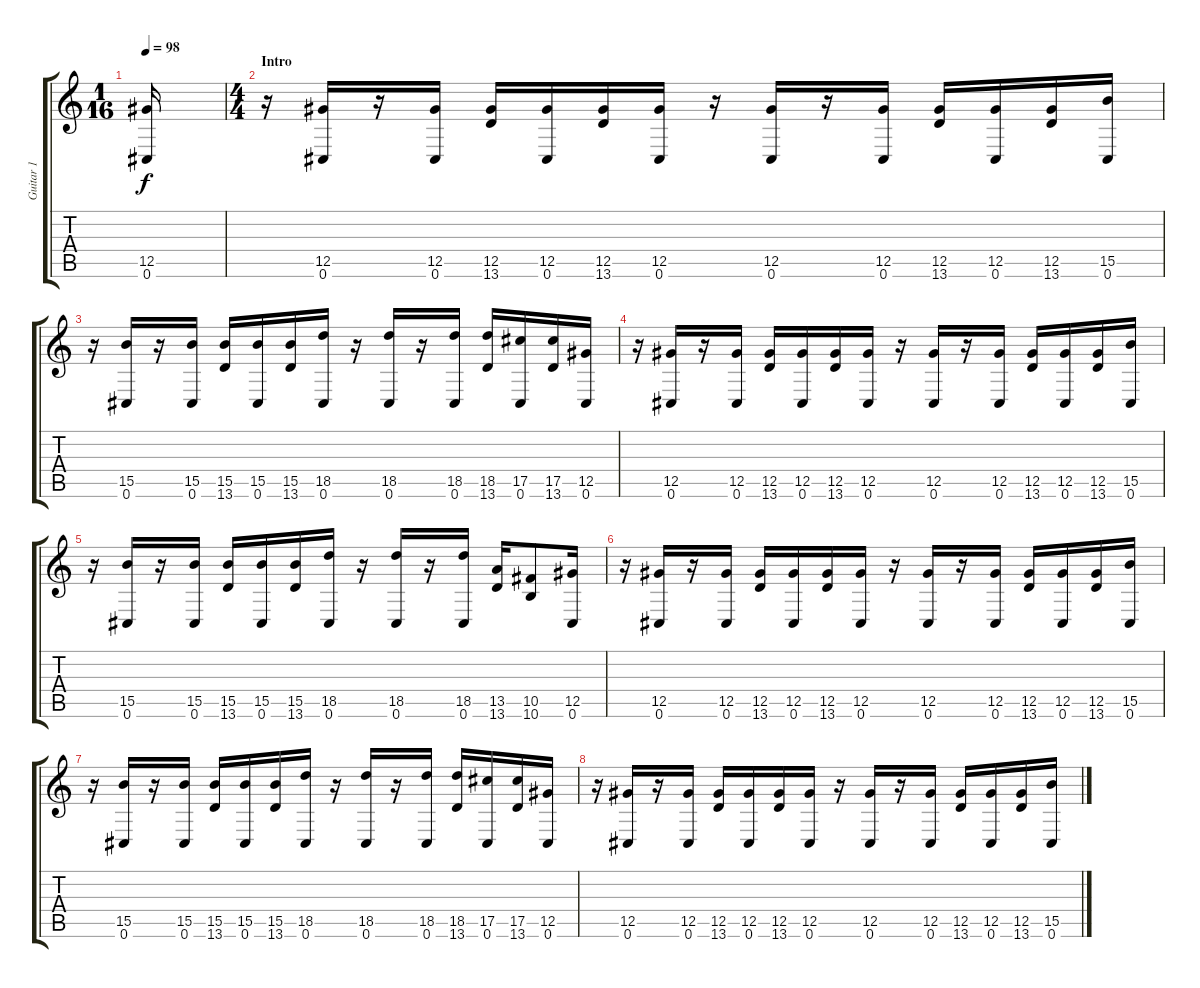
\track ("Guitar 1" "Guitar 1") {instrument distortionguitar}
\staff {score tabs}
\tuning (Eb4 Bb3 Gb3 Db3 Ab2 Db2) {hide}
\ts (1 16)
\tempo 98
\clef g2
\ks c
(12.5 0.6).16{dy f instrument distortionguitar} |
\ts (4 4)
\section ("" "Intro")
r.16 (12.5 0.6).16 r.16 (12.5 0.6).16 (12.5 13.6).16 (12.5 0.6).16 (12.5 13.6).16 (12.5 0.6).16 r.16 (12.5 0.6).16 r.16 (12.5 0.6).16 (12.5 13.6).16 (12.5 0.6).16 (12.5 13.6).16 (15.5 0.6).16 |
r.16 (15.5 0.6).16 r.16 (15.5 0.6).16 (15.5 13.6).16 (15.5 0.6).16 (15.5 13.6).16 (18.5 0.6).16 r.16 (18.5 0.6).16 r.16 (18.5 0.6).16 (18.5 13.6).16 (17.5 0.6).16 (17.5 13.6).16 (12.5 0.6).16 |
r.16 (12.5 0.6).16 r.16 (12.5 0.6).16 (12.5 13.6).16 (12.5 0.6).16 (12.5 13.6).16 (12.5 0.6).16 r.16 (12.5 0.6).16 r.16 (12.5 0.6).16 (12.5 13.6).16 (12.5 0.6).16 (12.5 13.6).16 (15.5 0.6).16 |
r.16 (15.5 0.6).16 r.16 (15.5 0.6).16 (15.5 13.6).16 (15.5 0.6).16 (15.5 13.6).16 (18.5 0.6).16 r.16 (18.5 0.6).16 r.16 (18.5 0.6).16 (13.5 13.6).16 (10.5 10.6).8 (12.5 0.6).16 |
r.16 (12.5 0.6).16 r.16 (12.5 0.6).16 (12.5 13.6).16 (12.5 0.6).16 (12.5 13.6).16 (12.5 0.6).16 r.16 (12.5 0.6).16 r.16 (12.5 0.6).16 (12.5 13.6).16 (12.5 0.6).16 (12.5 13.6).16 (15.5 0.6).16 |
r.16 (15.5 0.6).16 r.16 (15.5 0.6).16 (15.5 13.6).16 (15.5 0.6).16 (15.5 13.6).16 (18.5 0.6).16 r.16 (18.5 0.6).16 r.16 (18.5 0.6).16 (18.5 13.6).16 (17.5 0.6).16 (17.5 13.6).16 (12.5 0.6).16 |
r.16 (12.5 0.6).16 r.16 (12.5 0.6).16 (12.5 13.6).16 (12.5 0.6).16 (12.5 13.6).16 (12.5 0.6).16 r.16 (12.5 0.6).16 r.16 (12.5 0.6).16 (12.5 13.6).16 (12.5 0.6).16 (12.5 13.6).16 (15.5 0.6).16
